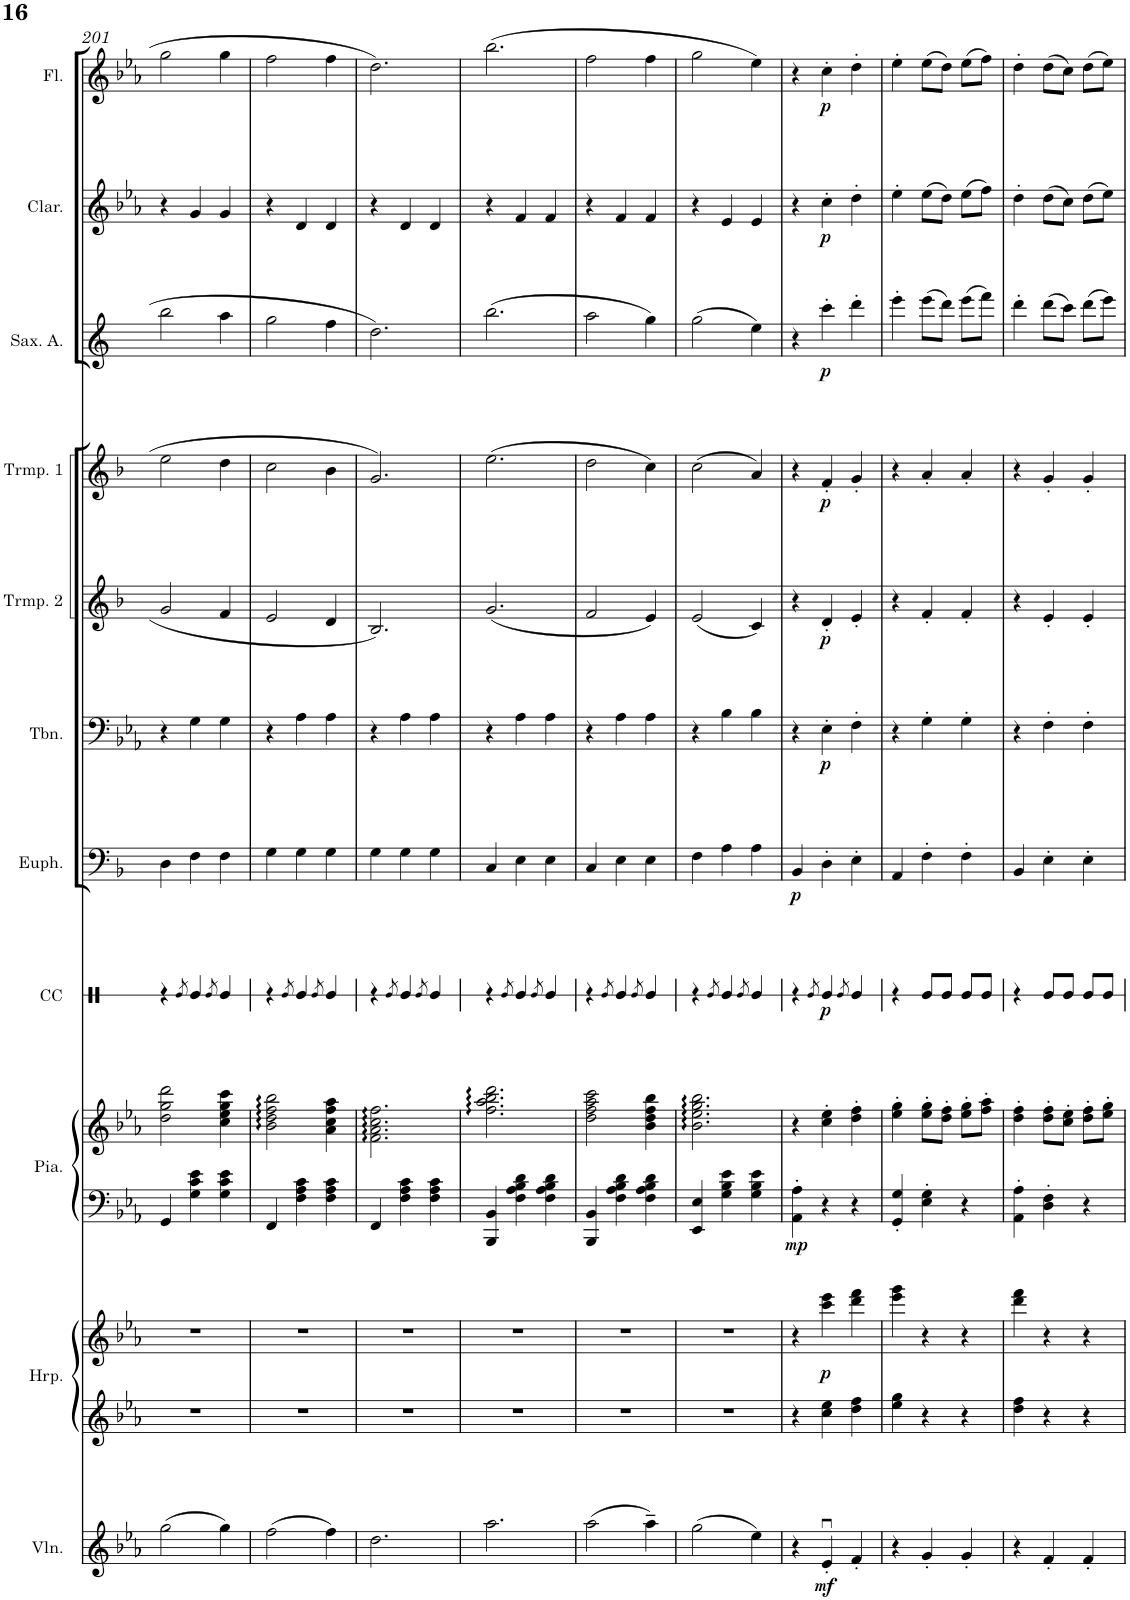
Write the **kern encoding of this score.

**kern	**dynam	**kern	**kern	**dynam	**kern	**kern	**dynam	**kern	**dynam	**kern	**dynam	**kern	**dynam	**kern	**dynam	**kern	**dynam	**kern	**dynam	**kern	**dynam
*part10	*part10	*part9	*part9	*part9	*part8	*part8	*part8	*part7	*part7	*part6	*part6	*part5	*part5	*part4	*part4	*part3	*part3	*part2	*part2	*part1	*part1
*staff12	*staff12	*staff11	*staff10	*staff10/11	*staff9	*staff8	*staff8/9	*staff7	*staff7	*staff6	*staff6	*staff5	*staff5	*staff4	*staff4	*staff3	*staff3	*staff2	*staff2	*staff1	*staff1
*I"Violon	*	*I"Harpe	*	*	*I"Piano	*	*	*I"Euphonium	*	*I"Trombone	*	*I"Trompette en Sib 2	*	*I"Trompette en Sib 1	*	*I"Saxophone Alto	*	*I"Clarinette en Ut	*	*I"Flûte	*
*I'Vln.	*	*I'Hrp.	*	*	*I'Pia.	*	*	*I'Euph.	*	*I'Tbn.	*	*I'Trmp. 2	*	*I'Trmp. 1	*	*I'Sax. A.	*	*I'Clar.	*	*I'Fl.	*
!!LO:PB:g=z
*clefG2	*	*clefG2	*clefG2	*	*clefF4	*clefG2	*	*clefF4	*	*clefF4	*	*clefG2	*	*clefG2	*	*clefG2	*	*clefG2	*	*clefG2	*
*	*	*	*	*	*	*	*	*Trd1c2	*	*	*	*Trd1c2	*	*Trd1c2	*	*Trd5c9	*	*Trd1c2	*	*	*
*k[b-e-a-]	*	*k[b-e-a-]	*k[b-e-a-]	*	*k[b-e-a-]	*k[b-e-a-]	*	*k[b-]	*	*k[b-e-a-]	*	*k[b-]	*	*k[b-]	*	*k[]	*	*k[b-e-a-]	*	*k[b-e-a-]	*
*M3/4	*	*M3/4	*M3/4	*	*M3/4	*M3/4	*	*M3/4	*	*M3/4	*	*M3/4	*	*M3/4	*	*M3/4	*	*M3/4	*	*M3/4	*
=201	=201	=201	=201	=201	=201	=201	=201	=201	=201	=201	=201	=201	=201	=201	=201	=201	=201	=201	=201	=201	=201
(2gg\	.	2.r	2.r	.	4GG/	2dd\ 2gg\ 2ddd\	.	4D\	.	4r	.	2g/	.	2ee\	.	2bb\	.	4r	.	2gg\	.
.	.	.	.	.	4G\ 4c\ 4e-\	.	.	4F\	.	4G\	.	.	.	.	.	.	.	4g/	.	.	.
4gg\)	.	.	.	.	4G\ 4c\ 4e-\	4cc\ 4ee-\ 4gg\ 4ccc\	.	4F\	.	4G\	.	4f/	.	4dd\	.	4aa\	.	4g/	.	4gg\	.
=202	=202	=202	=202	=202	=202	=202	=202	=202	=202	=202	=202	=202	=202	=202	=202	=202	=202	=202	=202	=202	=202
(2ff\	.	2.r	2.r	.	4FF/	2b-\ 2dd\ 2ff\ 2bb-\	.	4G\	.	4r	.	2e/	.	2cc\	.	2gg\	.	4r	.	2ff\	.
.	.	.	.	.	4F\ 4A-\ 4c\	.	.	4G\	.	4A-\	.	.	.	.	.	.	.	4d/	.	.	.
4ff\)	.	.	.	.	4F\ 4A-\ 4c\	4a-\ 4cc\ 4ff\ 4aa-\	.	4G\	.	4A-\	.	4d/	.	4b-\	.	4ff\	.	4d/	.	4ff\	.
=203	=203	=203	=203	=203	=203	=203	=203	=203	=203	=203	=203	=203	=203	=203	=203	=203	=203	=203	=203	=203	=203
2.dd\	.	2.r	2.r	.	4FF/	2.f\ 2.a-\ 2.cc\ 2.ff\	.	4G\	.	4r	.	2.B-/	.	2.g/	.	2.dd\	.	4r	.	2.dd\	.
.	.	.	.	.	4F\ 4A-\ 4c\	.	.	4G\	.	4A-\	.	.	.	.	.	.	.	4d/	.	.	.
.	.	.	.	.	4F\ 4A-\ 4c\	.	.	4G\	.	4A-\	.	.	.	.	.	.	.	4d/	.	.	.
=204	=204	=204	=204	=204	=204	=204	=204	=204	=204	=204	=204	=204	=204	=204	=204	=204	=204	=204	=204	=204	=204
2.aa-\	.	2.r	2.r	.	4BBB-/ 4BB-/	2.ff\ 2.aa-\ 2.bb-\ 2.ddd\	.	4C/	.	4r	.	(2.g/	.	(2.ee\	.	(2.bb\	.	4r	.	(2.bb-\	.
.	.	.	.	.	4F\ 4A-\ 4B-\ 4d\	.	.	4E\	.	4A-\	.	.	.	.	.	.	.	4f/	.	.	.
.	.	.	.	.	4F\ 4A-\ 4B-\ 4d\	.	.	4E\	.	4A-\	.	.	.	.	.	.	.	4f/	.	.	.
=205	=205	=205	=205	=205	=205	=205	=205	=205	=205	=205	=205	=205	=205	=205	=205	=205	=205	=205	=205	=205	=205
(2aa-\	.	2.r	2.r	.	4BBB-/ 4BB-/	2dd\ 2ff\ 2aa-\ 2ccc\	.	4C/	.	4r	.	2f/	.	2dd\	.	2aa\	.	4r	.	2ff\	.
.	.	.	.	.	4F\ 4A-\ 4B-\ 4d\	.	.	4E\	.	4A-\	.	.	.	.	.	.	.	4f/	.	.	.
4aa-~\)	.	.	.	.	4F\ 4A-\ 4B-\ 4d\	4b-\ 4dd\ 4ff\ 4bb-\	.	4E\	.	4A-\	.	4e/)	.	4cc\)	.	4gg\)	.	4f/	.	4ff\	.
=206	=206	=206	=206	=206	=206	=206	=206	=206	=206	=206	=206	=206	=206	=206	=206	=206	=206	=206	=206	=206	=206
(2gg\	.	2.r	2.r	.	4EE-/ 4E-/	2.b-\ 2.ee-\ 2.gg\ 2.bb-\	.	4F\	.	4r	.	(2e/	.	(2cc\	.	(2gg\	.	4r	.	2gg\	.
.	.	.	.	.	4G\ 4B-\ 4e-\	.	.	4A\	.	4B-\	.	.	.	.	.	.	.	4e-/	.	.	.
4ee-\)	.	.	.	.	4G\ 4B-\ 4e-\	.	.	4A\	.	4B-\	.	4c/)	.	4a/)	.	4ee\)	.	4e-/	.	4ee-\)	.
=207	=207	=207	=207	=207	=207	=207	=207	=207	=207	=207	=207	=207	=207	=207	=207	=207	=207	=207	=207	=207	=207
!	!	!	!	!	!	!	!LO:DY:b=2	!	!LO:DY:b	!	!	!	!	!	!	!	!	!	!	!	!
4r	.	4r	4r	.	4AA-\' 4A-\'	4r	mp	4BB-/	p	4r	.	4r	.	4r	.	4r	.	4r	.	4r	.
!	!LO:DY:b	!	!	!LO:DY:b	!	!	!	!	!	!	!LO:DY:b	!	!LO:DY:b	!	!LO:DY:b	!	!LO:DY:b	!	!LO:DY:b	!	!LO:DY:b
4e-u'/	mf	4cc\ 4ee-\	4ccc\ 4eee-\	p	4r	4cc\' 4ee-\'	.	4D'\	.	4E-'\	p	4d'/	p	4f'/	p	4ccc'\	p	4cc'\	p	4cc'\	p
4f'/	.	4dd\ 4ff\	4ddd\ 4fff\	.	4r	4dd\' 4ff\'	.	4E'\	.	4F'\	.	4e'/	.	4g'/	.	4ddd'\	.	4dd'\	.	4dd'\	.
=208	=208	=208	=208	=208	=208	=208	=208	=208	=208	=208	=208	=208	=208	=208	=208	=208	=208	=208	=208	=208	=208
4r	.	4ee-\ 4gg\	4eee-\ 4ggg\	.	4GG/' 4G/'	4ee-\' 4gg\'	.	4AA/	.	4r	.	4r	.	4r	.	4eee'\	.	4ee-'\	.	4ee-'\	.
4g'/	.	4r	4r	.	4E-\' 4G\'	8ee-\' 8gg\'L	.	4F'\	.	4G'\	.	4f'/	.	4a'/	.	(8eee\L	.	(8ee-\L	.	(8ee-\L	.
.	.	.	.	.	.	8dd\' 8ff\'J	.	.	.	.	.	.	.	.	.	8ddd\J)	.	8dd\J)	.	8dd\J)	.
4g'/	.	4r	4r	.	4r	8ee-\' 8gg\'L	.	4F'\	.	4G'\	.	4f'/	.	4a'/	.	(8eee\L	.	(8ee-\L	.	(8ee-\L	.
.	.	.	.	.	.	8ff\' 8aa-\'J	.	.	.	.	.	.	.	.	.	8fff\J)	.	8ff\J)	.	8ff\J)	.
=209	=209	=209	=209	=209	=209	=209	=209	=209	=209	=209	=209	=209	=209	=209	=209	=209	=209	=209	=209	=209	=209
4r	.	4dd\ 4ff\	4ddd\ 4fff\	.	4AA-\' 4A-\'	4dd\' 4ff\'	.	4BB-/	.	4r	.	4r	.	4r	.	4ddd'\	.	4dd'\	.	4dd'\	.
4f'/	.	4r	4r	.	4D\' 4F\'	8dd\' 8ff\'L	.	4E'\	.	4F'\	.	4e'/	.	4g'/	.	(8ddd\L	.	(8dd\L	.	(8dd\L	.
.	.	.	.	.	.	8cc\' 8ee-\'J	.	.	.	.	.	.	.	.	.	8ccc\J)	.	8cc\J)	.	8cc\J)	.
4f'/	.	4r	4r	.	4r	8dd\' 8ff\'L	.	4E'\	.	4F'\	.	4e'/	.	4g'/	.	(8ddd\L	.	(8dd\L	.	(8dd\L	.
.	.	.	.	.	.	8ee-\' 8gg\'J	.	.	.	.	.	.	.	.	.	8eee\J)	.	8ee-\J)	.	8ee-\J)	.
=	=	=	=	=	=	=	=	=	=	=	=	=	=	=	=	=	=	=	=	=	=
*-	*-	*-	*-	*-	*-	*-	*-	*-	*-	*-	*-	*-	*-	*-	*-	*-	*-	*-	*-	*-	*-
